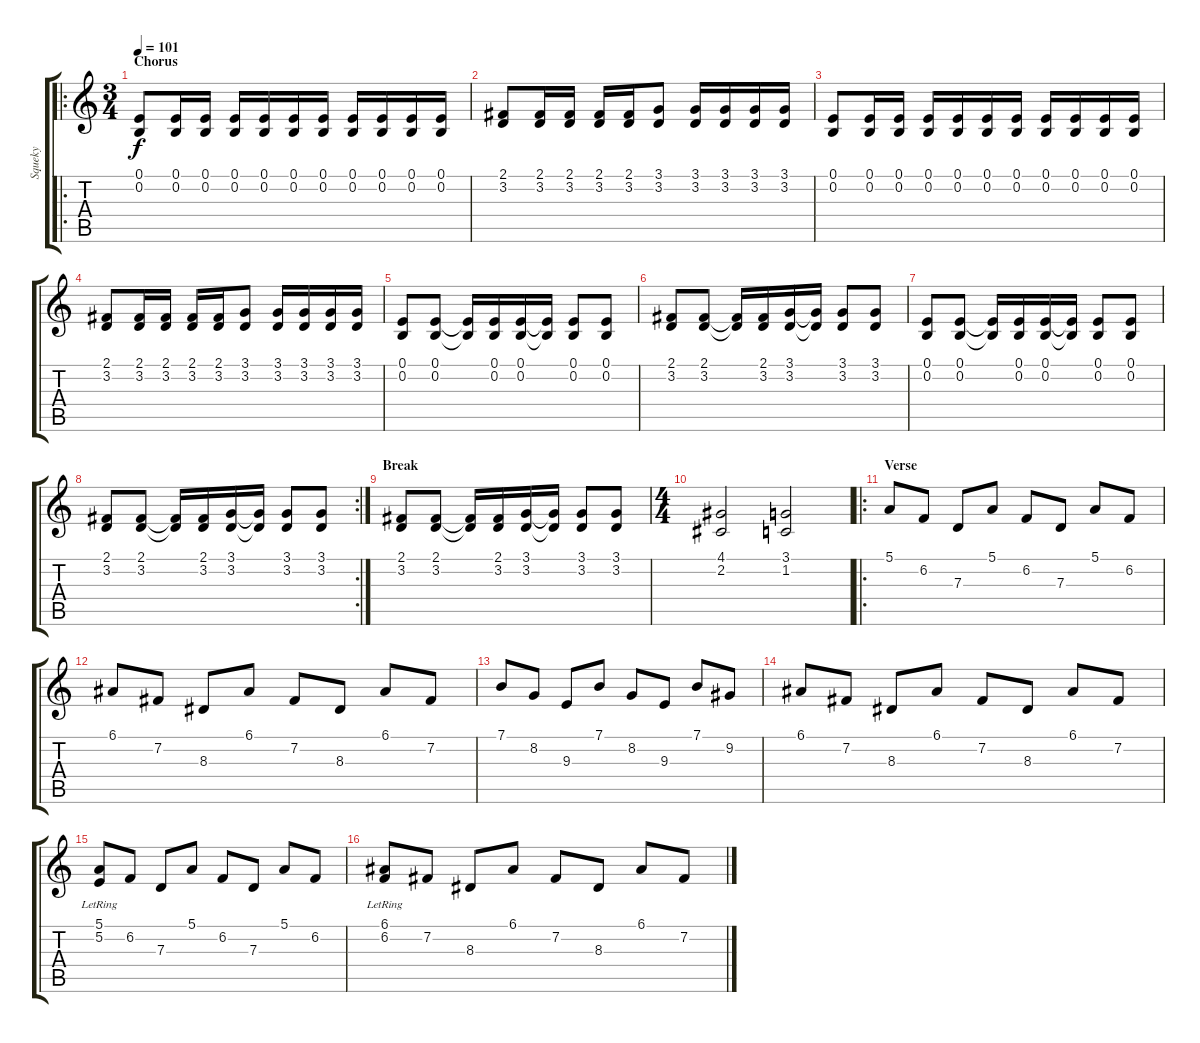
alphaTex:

\track ("Squeky" "Squeky") {instrument churchorgan}
\staff {score tabs}
\tuning (E4 B3 G3 D3 A2 E2) {hide}
\ro
\ts (3 4)
\section ("" "Chorus")
\tempo 101
\clef g2
\ks c
(0.1 0.2).8{dy f} (0.1 0.2).16 (0.1 0.2).16 (0.1 0.2).16 (0.1 0.2).16 (0.1 0.2).16 (0.1 0.2).16 (0.1 0.2).16 (0.1 0.2).16 (0.1 0.2).16 (0.1 0.2).16 |
(2.1 3.2).8 (2.1 3.2).16 (2.1 3.2).16 (2.1 3.2).16 (2.1 3.2).16 (3.1 3.2).8 (3.1 3.2).16 (3.1 3.2).16 (3.1 3.2).16 (3.1 3.2).16 |
(0.1 0.2).8 (0.1 0.2).16 (0.1 0.2).16 (0.1 0.2).16 (0.1 0.2).16 (0.1 0.2).16 (0.1 0.2).16 (0.1 0.2).16 (0.1 0.2).16 (0.1 0.2).16 (0.1 0.2).16 |
(2.1 3.2).8 (2.1 3.2).16 (2.1 3.2).16 (2.1 3.2).16 (2.1 3.2).16 (3.1 3.2).8 (3.1 3.2).16 (3.1 3.2).16 (3.1 3.2).16 (3.1 3.2).16 |
(0.1 0.2).8 (0.1 0.2).8 (0.1{t} 0.2{t}).16 (0.1 0.2).16 (0.1 0.2).16 (0.1{t} 0.2{t}).16 (0.1 0.2).8 (0.1 0.2).8 |
(2.1 3.2).8 (2.1 3.2).8 (2.1{t} 3.2{t}).16 (2.1 3.2).16 (3.1 3.2).16 (3.1{t} 3.2{t}).16 (3.1 3.2).8 (3.1 3.2).8 |
(0.1 0.2).8 (0.1 0.2).8 (0.1{t} 0.2{t}).16 (0.1 0.2).16 (0.1 0.2).16 (0.1{t} 0.2{t}).16 (0.1 0.2).8 (0.1 0.2).8 |
\rc 2
(2.1 3.2).8 (2.1 3.2).8 (2.1{t} 3.2{t}).16 (2.1 3.2).16 (3.1 3.2).16 (3.1{t} 3.2{t}).16 (3.1 3.2).8 (3.1 3.2).8 |
\section ("" "Break")
(2.1 3.2).8 (2.1 3.2).8 (2.1{t} 3.2{t}).16 (2.1 3.2).16 (3.1 3.2).16 (3.1{t} 3.2{t}).16 (3.1 3.2).8 (3.1 3.2).8 |
\ts (4 4)
(4.1 2.2).2 (3.1 1.2).2 |
\ro
\section ("" "Verse")
5.1.8{volume 9} 6.2.8 7.3.8 5.1.8 6.2.8 7.3.8 5.1.8 6.2.8 |
6.1.8 7.2.8 8.3.8 6.1.8 7.2.8 8.3.8 6.1.8 7.2.8 |
7.1.8 8.2.8 9.3.8 7.1.8 8.2.8 9.3.8 7.1.8 9.2.8 |
6.1.8 7.2.8 8.3.8 6.1.8 7.2.8 8.3.8 6.1.8 7.2.8 |
(5.1{lr} 5.2{lr}).8 6.2.8 7.3.8 5.1.8 6.2.8 7.3.8 5.1.8 6.2.8 |
(6.1{lr} 6.2{lr}).8 7.2.8 8.3.8 6.1.8 7.2.8 8.3.8 6.1.8 7.2.8
